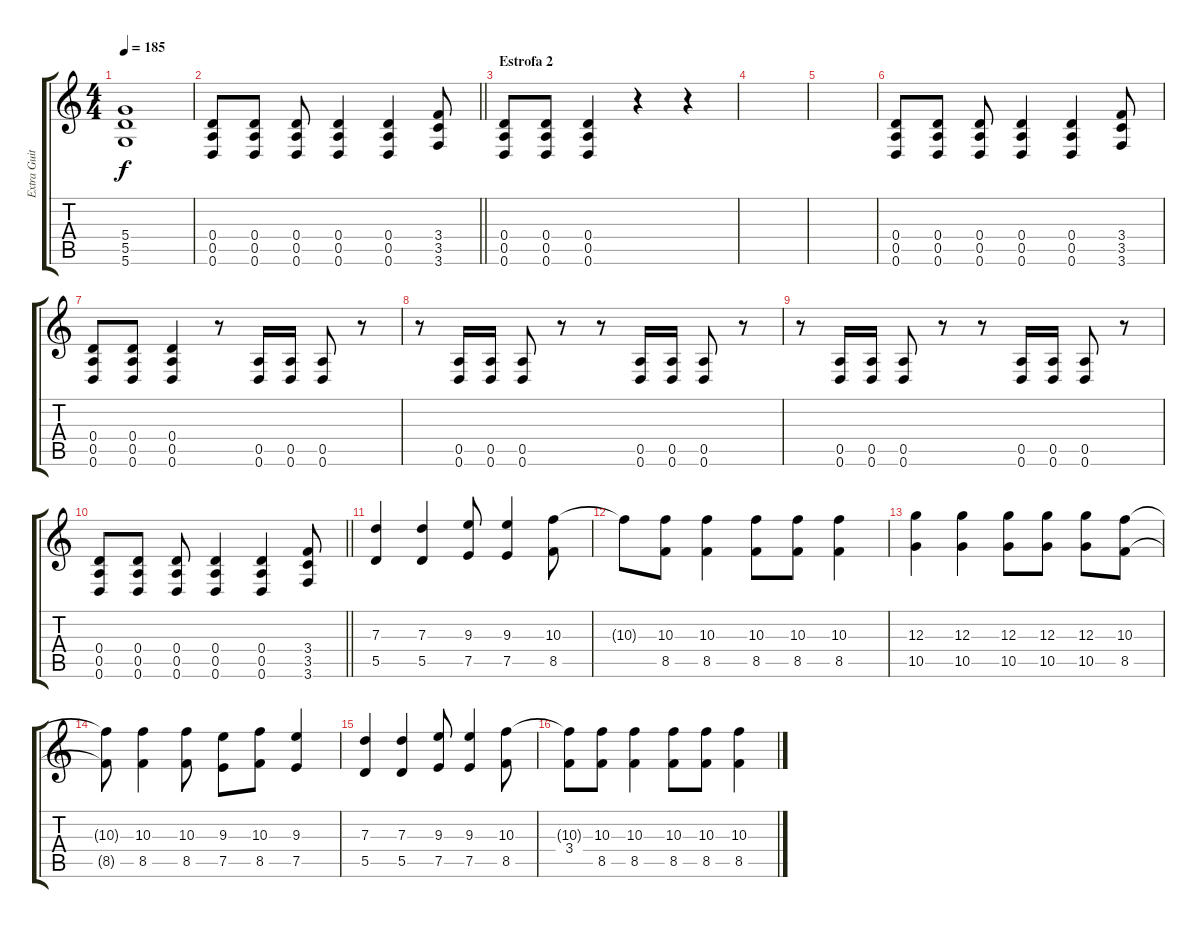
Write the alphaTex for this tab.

\track ("Extra Guitar" "Extra Guit") {instrument distortionguitar}
\staff {score tabs}
\tuning (E4 B3 G3 D3 A2 D2) {hide}
\ts (4 4)
\tempo 185
\clef g2
\ks c
(5.4{t} 5.5{t} 5.6{t}).1{dy f} |
\barLineRight lightlight
(0.4 0.5 0.6).8 (0.4 0.5 0.6).8 (0.4 0.5 0.6).8 (0.4 0.5 0.6).4 (0.4 0.5 0.6).4 (3.4 3.5 3.6).8 |
\section ("" "Estrofa 2")
(0.4 0.5 0.6).8 (0.4 0.5 0.6).8 (0.4 0.5 0.6).4 r.4 r.4 |
|
|
(0.4 0.5 0.6).8 (0.4 0.5 0.6).8 (0.4 0.5 0.6).8 (0.4 0.5 0.6).4 (0.4 0.5 0.6).4 (3.4 3.5 3.6).8 |
(0.4 0.5 0.6).8 (0.4 0.5 0.6).8 (0.4 0.5 0.6).4 r.8 (0.5 0.6).16 (0.5 0.6).16 (0.5 0.6).8 r.8 |
r.8 (0.5 0.6).16 (0.5 0.6).16 (0.5 0.6).8 r.8 r.8 (0.5 0.6).16 (0.5 0.6).16 (0.5 0.6).8 r.8 |
r.8 (0.5 0.6).16 (0.5 0.6).16 (0.5 0.6).8 r.8 r.8 (0.5 0.6).16 (0.5 0.6).16 (0.5 0.6).8 r.8 |
\barLineRight lightlight
(0.4 0.5 0.6).8 (0.4 0.5 0.6).8 (0.4 0.5 0.6).8 (0.4 0.5 0.6).4 (0.4 0.5 0.6).4 (3.4 3.5 3.6).8 |
(7.3 5.5).4 (7.3 5.5).4 (9.3 7.5).8 (9.3 7.5).4 (10.3 8.5).8 |
10.3{t}.8 (10.3 8.5).8 (10.3 8.5).4 (10.3 8.5).8 (10.3 8.5).8 (10.3 8.5).4 |
(12.3 10.5).4 (12.3 10.5).4 (12.3 10.5).8 (12.3 10.5).8 (12.3 10.5).8 (10.3 8.5).8 |
(10.3{t} 8.5{t}).8 (10.3 8.5).4 (10.3 8.5).8 (9.3 7.5).8 (10.3 8.5).8 (9.3 7.5).4 |
(7.3 5.5).4 (7.3 5.5).4 (9.3 7.5).8 (9.3 7.5).4 (10.3 8.5).8 |
(10.3{t} 3.4).8 (10.3 8.5).8 (10.3 8.5).4 (10.3 8.5).8 (10.3 8.5).8 (10.3 8.5).4
